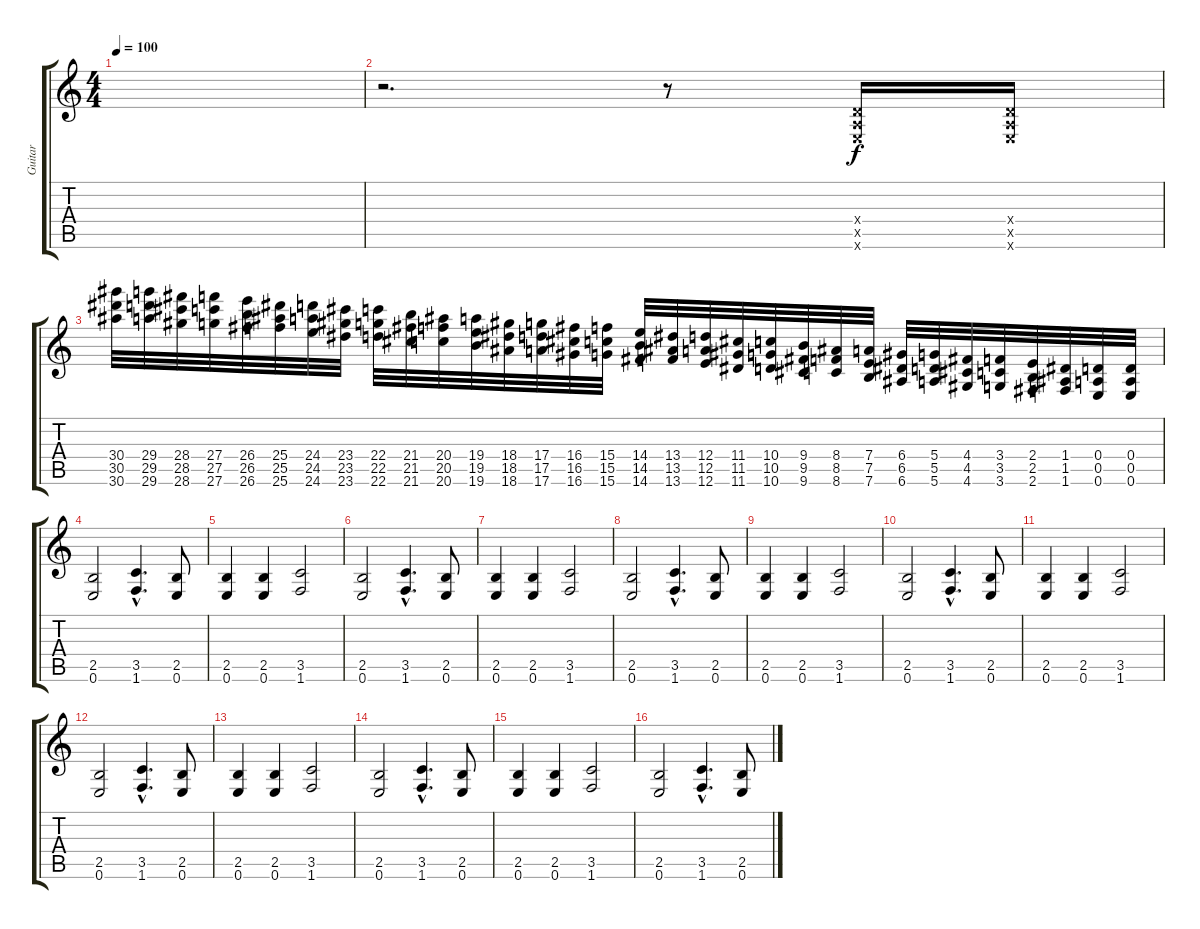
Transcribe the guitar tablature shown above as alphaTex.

\track ("Guitar" "Guitar") {instrument distortionguitar}
\staff {score tabs}
\tuning (E4 B3 G3 D3 A2 E2) {hide}
\ts (4 4)
\tempo 100
\clef g2
\ks c
|
r.2{d} r.8 (0.4{x} 0.5{x} 0.6{x}).16 (0.4{x} 0.5{x} 0.6{x}).16 |
(30.4 30.5 30.6).32 (29.4 29.5 29.6).32 (28.4 28.5 28.6).32 (27.4 27.5 27.6).32 (26.4 26.5 26.6).32 (25.4 25.5 25.6).32 (24.4 24.5 24.6).32 (23.4 23.5 23.6).32 (22.4 22.5 22.6).32 (21.4 21.5 21.6).32 (20.4 20.5 20.6).32 (19.4 19.5 19.6).32 (18.4 18.5 18.6).32 (17.4 17.5 17.6).32 (16.4 16.5 16.6).32 (15.4 15.5 15.6).32 (14.4 14.5 14.6).32 (13.4 13.5 13.6).32 (12.4 12.5 12.6).32 (11.4 11.5 11.6).32 (10.4 10.5 10.6).32 (9.4 9.5 9.6).32 (8.4 8.5 8.6).32 (7.4 7.5 7.6).32 (6.4 6.5 6.6).32 (5.4 5.5 5.6).32 (4.4 4.5 4.6).32 (3.4 3.5 3.6).32 (2.4 2.5 2.6).32 (1.4 1.5 1.6).32 (0.4 0.5 0.6).32 (0.4 0.5 0.6).32 |
(2.5 0.6).2 (3.5{hac} 1.6{hac}).4{d} (2.5 0.6).8 |
(2.5 0.6).4 (2.5 0.6).4 (3.5 1.6).2 |
(2.5 0.6).2 (3.5{hac} 1.6{hac}).4{d} (2.5 0.6).8 |
(2.5 0.6).4 (2.5 0.6).4 (3.5 1.6).2 |
(2.5 0.6).2 (3.5{hac} 1.6{hac}).4{d} (2.5 0.6).8 |
(2.5 0.6).4 (2.5 0.6).4 (3.5 1.6).2 |
(2.5 0.6).2 (3.5{hac} 1.6{hac}).4{d} (2.5 0.6).8 |
(2.5 0.6).4 (2.5 0.6).4 (3.5 1.6).2 |
(2.5 0.6).2 (3.5{hac} 1.6{hac}).4{d} (2.5 0.6).8 |
(2.5 0.6).4 (2.5 0.6).4 (3.5 1.6).2 |
(2.5 0.6).2 (3.5{hac} 1.6{hac}).4{d} (2.5 0.6).8 |
(2.5 0.6).4 (2.5 0.6).4 (3.5 1.6).2 |
(2.5 0.6).2 (3.5{hac} 1.6{hac}).4{d} (2.5 0.6).8
